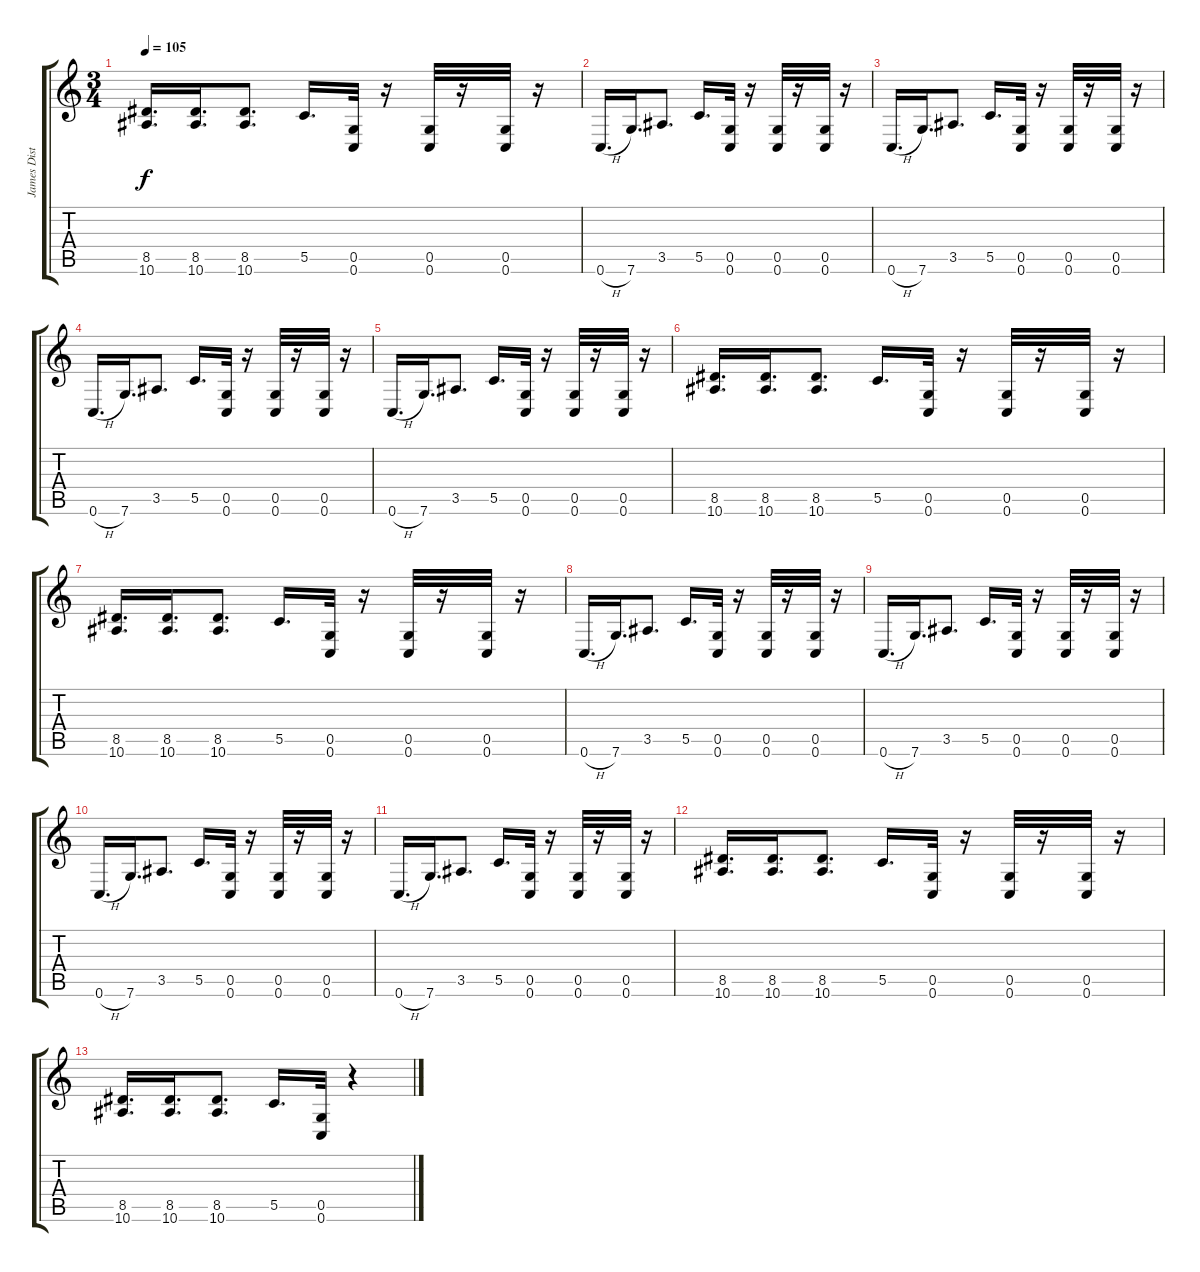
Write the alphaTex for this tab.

\track ("James Distortion" "James Dist") {instrument distortionguitar}
\staff {score tabs}
\tuning (D4 A3 F3 C3 G2 C2) {hide}
\ts (3 4)
\tempo 105
\clef g2
\ks c
(8.5 10.6).16{d dy f} (8.5 10.6).16{d} (8.5 10.6).8{d} 5.5.16{d} (0.5 0.6).32 r.16 (0.5 0.6).32 r.16 (0.5 0.6).32 r.16 |
0.6{h}.16{d} 7.6.16{d} 3.5.8{d} 5.5.16{d} (0.5 0.6).32 r.16 (0.5 0.6).32 r.16 (0.5 0.6).32 r.16 |
0.6{h}.16{d} 7.6.16{d} 3.5.8{d} 5.5.16{d} (0.5 0.6).32 r.16 (0.5 0.6).32 r.16 (0.5 0.6).32 r.16 |
0.6{h}.16{d} 7.6.16{d} 3.5.8{d} 5.5.16{d} (0.5 0.6).32 r.16 (0.5 0.6).32 r.16 (0.5 0.6).32 r.16 |
0.6{h}.16{d} 7.6.16{d} 3.5.8{d} 5.5.16{d} (0.5 0.6).32 r.16 (0.5 0.6).32 r.16 (0.5 0.6).32 r.16 |
(8.5 10.6).16{d} (8.5 10.6).16{d} (8.5 10.6).8{d} 5.5.16{d} (0.5 0.6).32 r.16 (0.5 0.6).32 r.16 (0.5 0.6).32 r.16 |
(8.5 10.6).16{d} (8.5 10.6).16{d} (8.5 10.6).8{d} 5.5.16{d} (0.5 0.6).32 r.16 (0.5 0.6).32 r.16 (0.5 0.6).32 r.16 |
0.6{h}.16{d} 7.6.16{d} 3.5.8{d} 5.5.16{d} (0.5 0.6).32 r.16 (0.5 0.6).32 r.16 (0.5 0.6).32 r.16 |
0.6{h}.16{d} 7.6.16{d} 3.5.8{d} 5.5.16{d} (0.5 0.6).32 r.16 (0.5 0.6).32 r.16 (0.5 0.6).32 r.16 |
0.6{h}.16{d} 7.6.16{d} 3.5.8{d} 5.5.16{d} (0.5 0.6).32 r.16 (0.5 0.6).32 r.16 (0.5 0.6).32 r.16 |
0.6{h}.16{d} 7.6.16{d} 3.5.8{d} 5.5.16{d} (0.5 0.6).32 r.16 (0.5 0.6).32 r.16 (0.5 0.6).32 r.16 |
(8.5 10.6).16{d} (8.5 10.6).16{d} (8.5 10.6).8{d} 5.5.16{d} (0.5 0.6).32 r.16 (0.5 0.6).32 r.16 (0.5 0.6).32 r.16 |
(8.5 10.6).16{d} (8.5 10.6).16{d} (8.5 10.6).8{d} 5.5.16{d} (0.5 0.6).32 r.4
